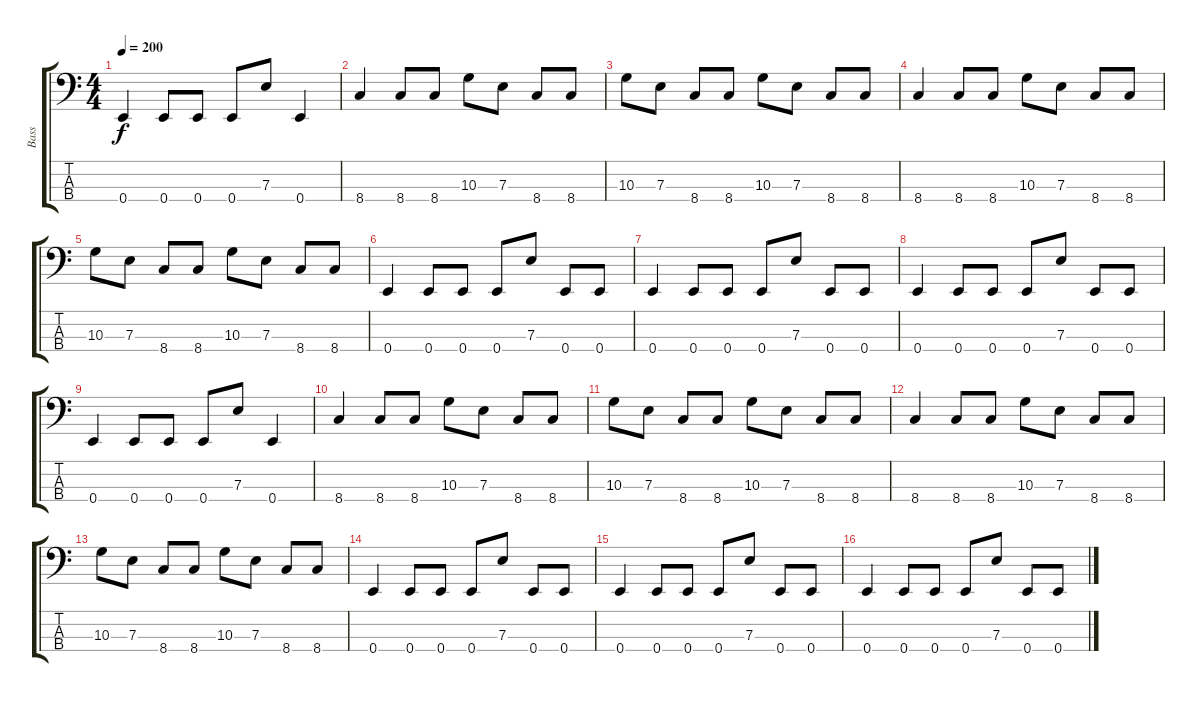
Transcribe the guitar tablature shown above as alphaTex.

\track ("Bass" "Bass") {instrument electricbasspick}
\staff {score tabs}
\tuning (G2 D2 A1 E1) {hide}
\ts (4 4)
\tempo 200
\clef f4
\ks c
0.4.4{dy f} 0.4.8 0.4.8 0.4.8 7.3.8 0.4.4 |
8.4.4 8.4.8 8.4.8 10.3.8 7.3.8 8.4.8 8.4.8 |
10.3.8 7.3.8 8.4.8 8.4.8 10.3.8 7.3.8 8.4.8 8.4.8 |
8.4.4 8.4.8 8.4.8 10.3.8 7.3.8 8.4.8 8.4.8 |
10.3.8 7.3.8 8.4.8 8.4.8 10.3.8 7.3.8 8.4.8 8.4.8 |
0.4.4 0.4.8 0.4.8 0.4.8 7.3.8 0.4.8 0.4.8 |
0.4.4 0.4.8 0.4.8 0.4.8 7.3.8 0.4.8 0.4.8 |
0.4.4 0.4.8 0.4.8 0.4.8 7.3.8 0.4.8 0.4.8 |
0.4.4 0.4.8 0.4.8 0.4.8 7.3.8 0.4.4 |
8.4.4 8.4.8 8.4.8 10.3.8 7.3.8 8.4.8 8.4.8 |
10.3.8 7.3.8 8.4.8 8.4.8 10.3.8 7.3.8 8.4.8 8.4.8 |
8.4.4 8.4.8 8.4.8 10.3.8 7.3.8 8.4.8 8.4.8 |
10.3.8 7.3.8 8.4.8 8.4.8 10.3.8 7.3.8 8.4.8 8.4.8 |
0.4.4 0.4.8 0.4.8 0.4.8 7.3.8 0.4.8 0.4.8 |
0.4.4 0.4.8 0.4.8 0.4.8 7.3.8 0.4.8 0.4.8 |
0.4.4 0.4.8 0.4.8 0.4.8 7.3.8 0.4.8 0.4.8
